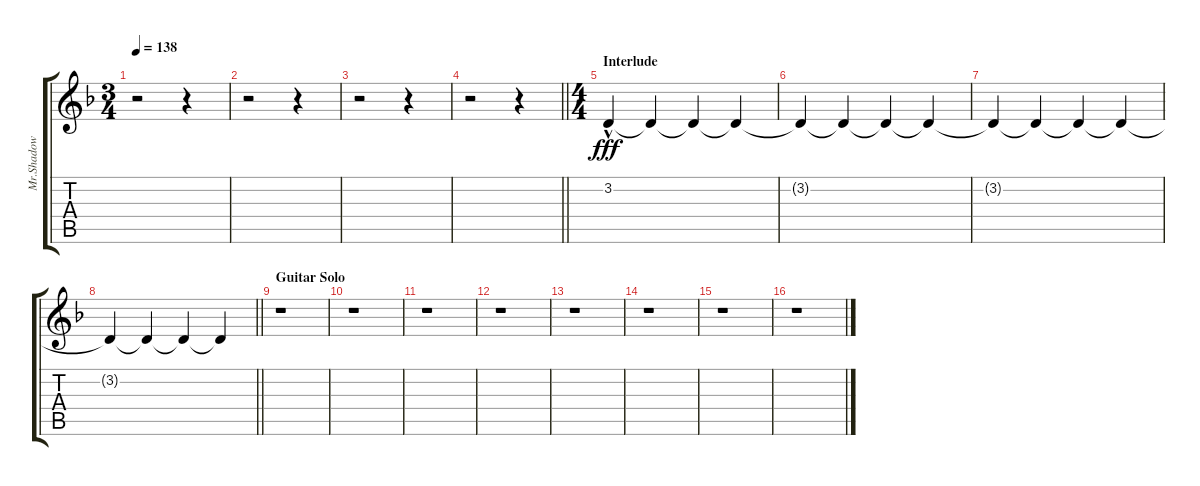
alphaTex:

\track ("Mr.Shadow [Vocal]" "Mr.Shadow ") {instrument tenorsax}
\staff {score tabs}
\tuning (E4 B3 G3 D3 A2 D2) {hide}
\ts (3 4)
\tempo 138
\clef g2
\ks f
r.2{dy fff} r.4 |
r.2 r.4 |
r.2 r.4 |
\barLineRight lightlight
r.2 r.4 |
\ts (4 4)
\section ("" "Interlude")
3.2{hac}.4 3.2{t}.4 3.2{t}.4 3.2{t}.4 |
3.2{t}.4 3.2{t}.4 3.2{t}.4 3.2{t}.4 |
3.2{t}.4 3.2{t}.4 3.2{t}.4 3.2{t}.4 |
\barLineRight lightlight
3.2{t}.4 3.2{t}.4 3.2{t}.4 3.2{t}.4 |
\section ("" "Guitar Solo")
r.1 |
r.1 |
r.1 |
r.1 |
r.1 |
r.1 |
r.1 |
r.1
